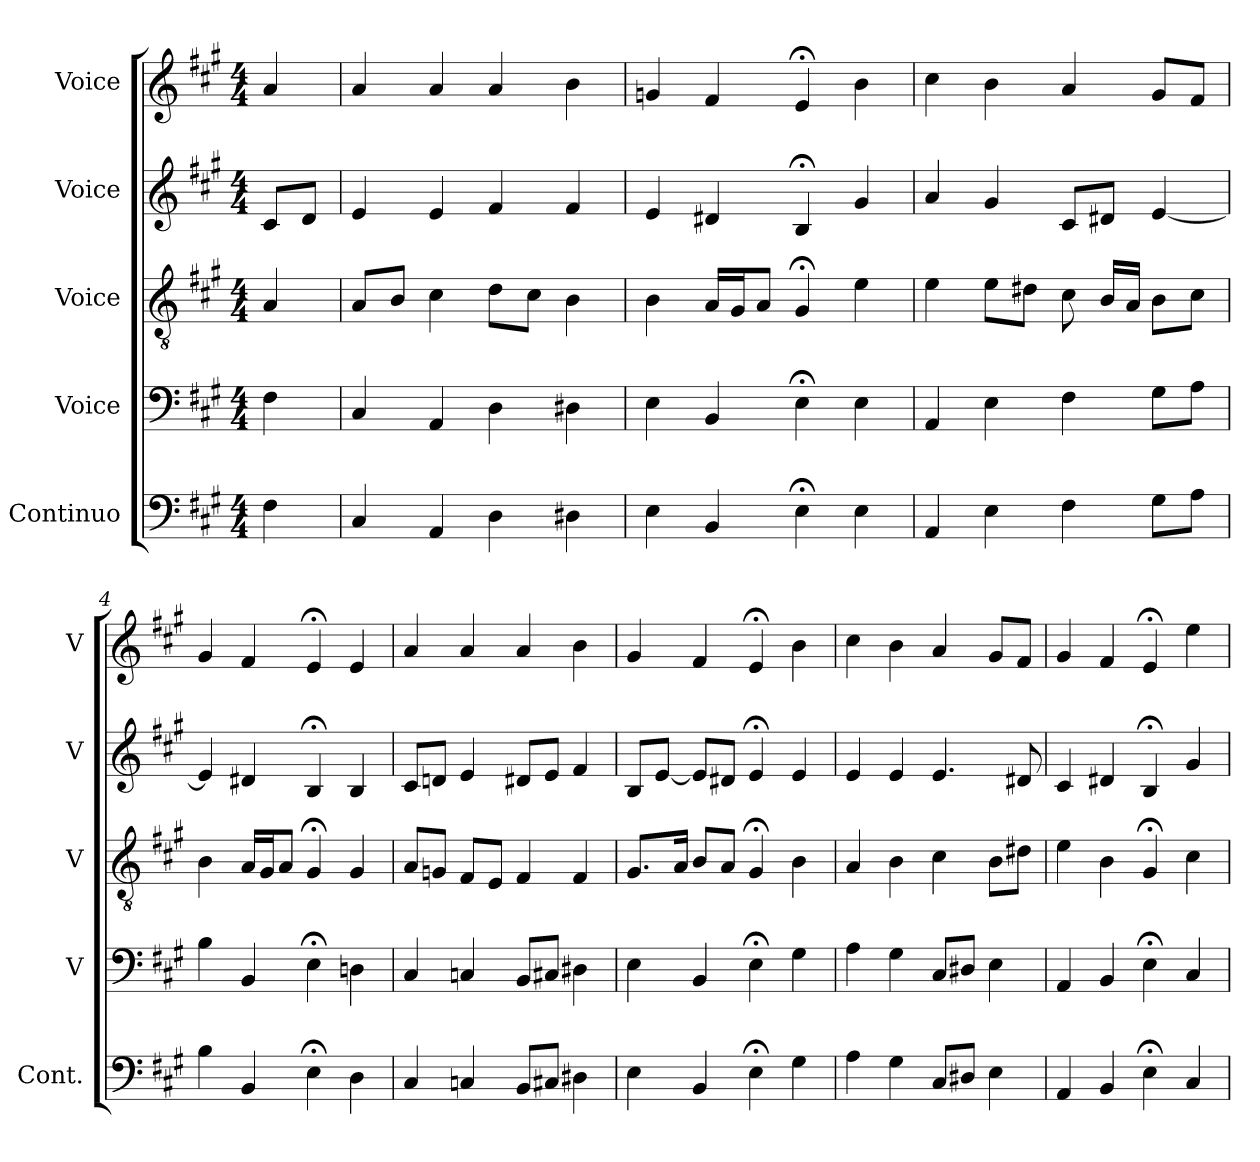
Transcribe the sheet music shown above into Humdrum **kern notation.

**kern	**kern	**kern	**kern	**kern
*part5	*part4	*part3	*part2	*part1
*staff5	*staff4	*staff3	*staff2	*staff1
*I"Continuo	*I"Voice	*I"Voice	*I"Voice	*I"Voice
*I'Cont.	*I'V	*I'V	*I'V	*I'V
*clefF4	*clefF4	*clefGv2	*clefG2	*clefG2
*ITrd7c12	*	*	*	*
*k[f#c#g#]	*k[f#c#g#]	*k[f#c#g#]	*k[f#c#g#]	*k[f#c#g#]
*M4/4	*M4/4	*M4/4	*M4/4	*M4/4
=	=	=	=	=
4FF#\	4F#\	4A/	8c#/L	4a/
.	.	.	8d/J	.
=1	=1	=1	=1	=1
4CC#/	4C#/	8A/L	4e/	4a/
.	.	8B/J	.	.
4AAA/	4AA/	4c#\	4e/	4a/
4DD\	4D\	8d\L	4f#/	4a/
.	.	8c#\J	.	.
4DD#X\	4D#X\	4B\	4f#/	4b\
=2	=2	=2	=2	=2
4EE\	4E\	4B\	4e/	4gn/
4BBB/	4BB/	16A/LL	4d#X/	4f#/
.	.	16G#/J	.	.
.	.	8A/J	.	.
4EE;<\	4E;<\	4G#;</	4B;</	4e;</
4EE\	4E\	4e\	4g#/	4b\
=3	=3	=3	=3	=3
4AAA/	4AA/	4e\	4a/	4cc#\
4EE\	4E\	8e\L	4g#/	4b\
.	.	8d#X\J	.	.
4FF#\	4F#\	8c#\	8c#/L	4a/
.	.	16B/LL	8d#X/J	.
.	.	16A/JJ	.	.
8GG#\L	8G#\L	8B\L	[4e/	8g#/L
8AA\J	8A\J	8c#\J	.	8f#/J
=4	=4	=4	=4	=4
4BB\	4B\	4B\	4e/]	4g#/
4BBB/	4BB/	16A/LL	4d#X/	4f#/
.	.	16G#/J	.	.
.	.	8A/J	.	.
4EE;<\	4E;<\	4G#;</	4B;</	4e;</
4DD\	4Dn\	4G#/	4B/	4e/
!!LO:LB:g=z
=5	=5	=5	=5	=5
4CC#/	4C#/	8A/L	8c#/L	4a/
.	.	8Gn/J	8dn/J	.
4CCn/	4Cn/	8F#/L	4e/	4a/
.	.	8E/J	.	.
8BBB/L	8BB/L	4F#/	8d#X/L	4a/
8CC#X/J	8C#X/J	.	8e/J	.
4DD#X\	4D#X\	4F#/	4f#/	4b\
=6	=6	=6	=6	=6
4EE\	4E\	8.G#/L	8B/L	4g#/
.	.	.	[8e/J	.
.	.	16A/Jk	.	.
4BBB/	4BB/	8B/L	8e/L]	4f#/
.	.	8A/J	8d#X/J	.
4EE;<\	4E;<\	4G#;</	4e;</	4e;</
4GG#\	4G#\	4B\	4e/	4b\
=7	=7	=7	=7	=7
4AA\	4A\	4A/	4e/	4cc#\
4GG#\	4G#\	4B\	4e/	4b\
8CC#/L	8C#/L	4c#\	4.e/	4a/
8DD#X/J	8D#X/J	.	.	.
4EE\	4E\	8B\L	.	8g#/L
.	.	8d#X\J	8d#X/	8f#/J
=8	=8	=8	=8	=8
4AAA/	4AA/	4e\	4c#/	4g#/
4BBB/	4BB/	4B\	4d#X/	4f#/
4EE;<\	4E;<\	4G#;</	4B;</	4e;</
4CC#/	4C#/	4c#\	4g#/	4ee\
=	=	=	=	=
*-	*-	*-	*-	*-
